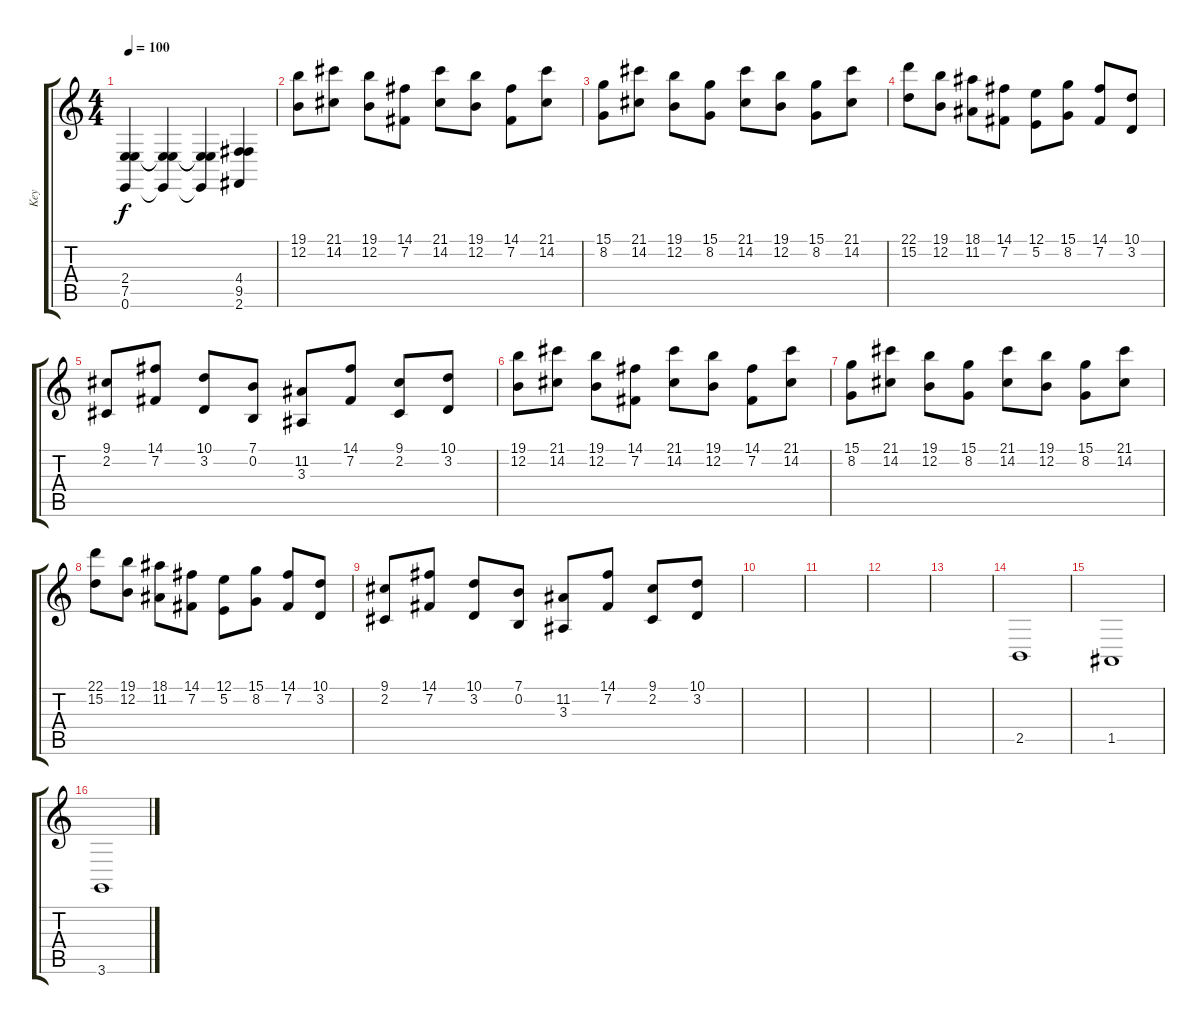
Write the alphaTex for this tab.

\track ("Key" "Key") {instrument synthstrings1}
\staff {score tabs}
\tuning (E4 B3 G3 D3 A2 E2) {hide}
\ts (4 4)
\tempo 100
\clef g2
\ks c
(2.4{t} 7.5{t} 0.6{t}).4{dy f} (2.4{t} 7.5{t} 0.6{t}).4 (2.4{t} 7.5{t} 0.6{t}).4 (4.4 9.5 2.6).4 |
(19.1 12.2).8{volume 16 instrument stringensemble1} (21.1 14.2).8 (19.1 12.2).8 (14.1 7.2).8 (21.1 14.2).8 (19.1 12.2).8 (14.1 7.2).8 (21.1 14.2).8 |
(15.1 8.2).8 (21.1 14.2).8 (19.1 12.2).8 (15.1 8.2).8 (21.1 14.2).8 (19.1 12.2).8 (15.1 8.2).8 (21.1 14.2).8 |
(22.1 15.2).8 (19.1 12.2).8 (18.1 11.2).8 (14.1 7.2).8 (12.1 5.2).8 (15.1 8.2).8 (14.1 7.2).8 (10.1 3.2).8 |
(9.1 2.2).8 (14.1 7.2).8 (10.1 3.2).8 (7.1 0.2).8 (11.2 3.3).8 (14.1 7.2).8 (9.1 2.2).8 (10.1 3.2).8 |
(19.1 12.2).8 (21.1 14.2).8 (19.1 12.2).8 (14.1 7.2).8 (21.1 14.2).8 (19.1 12.2).8 (14.1 7.2).8 (21.1 14.2).8 |
(15.1 8.2).8 (21.1 14.2).8 (19.1 12.2).8 (15.1 8.2).8 (21.1 14.2).8 (19.1 12.2).8 (15.1 8.2).8 (21.1 14.2).8 |
(22.1 15.2).8 (19.1 12.2).8 (18.1 11.2).8 (14.1 7.2).8 (12.1 5.2).8 (15.1 8.2).8 (14.1 7.2).8 (10.1 3.2).8 |
(9.1 2.2).8 (14.1 7.2).8 (10.1 3.2).8 (7.1 0.2).8 (11.2 3.3).8 (14.1 7.2).8 (9.1 2.2).8 (10.1 3.2).8 |
|
|
|
|
2.5.1 |
1.5.1 |
3.6.1
